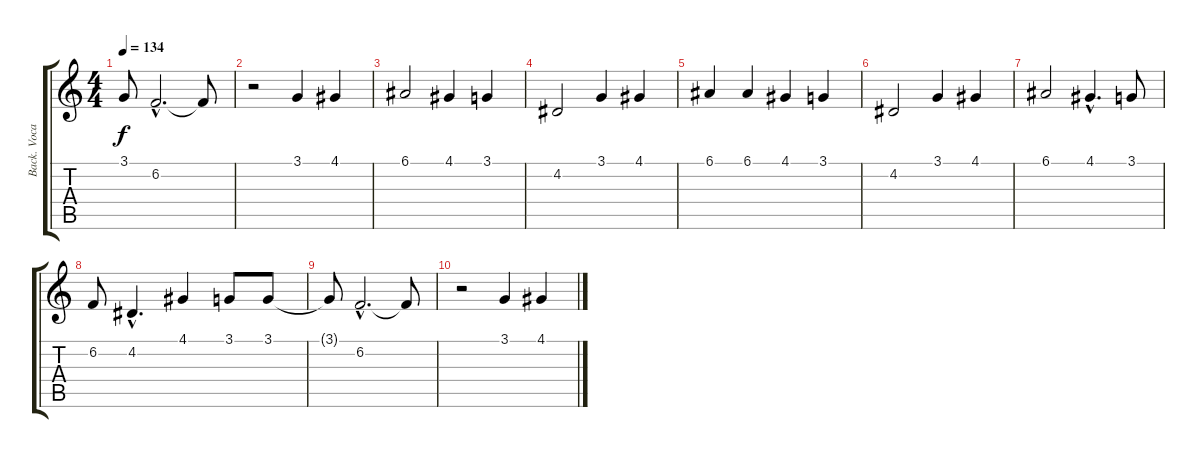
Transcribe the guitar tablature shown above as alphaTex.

\track ("Back. Vocals" "Back. Voca") {instrument stringensemble1}
\staff {score tabs}
\tuning (E4 B3 G3 D3 A2 E2) {hide}
\ts (4 4)
\tempo 134
\clef g2
\ks c
3.1{t}.8{dy f} 6.2{hac}.2{d} 6.2{t}.8 |
r.2 3.1.4 4.1.4 |
6.1.2 4.1.4 3.1.4 |
4.2.2 3.1.4 4.1.4 |
6.1.4 6.1.4 4.1.4 3.1.4 |
4.2.2 3.1.4 4.1.4 |
6.1.2 4.1{hac}.4{d} 3.1.8 |
6.2.8 4.2{hac}.4{d} 4.1.4 3.1.8 3.1.8 |
3.1{t}.8 6.2{hac}.2{d} 6.2{t}.8 |
r.2 3.1.4 4.1.4
